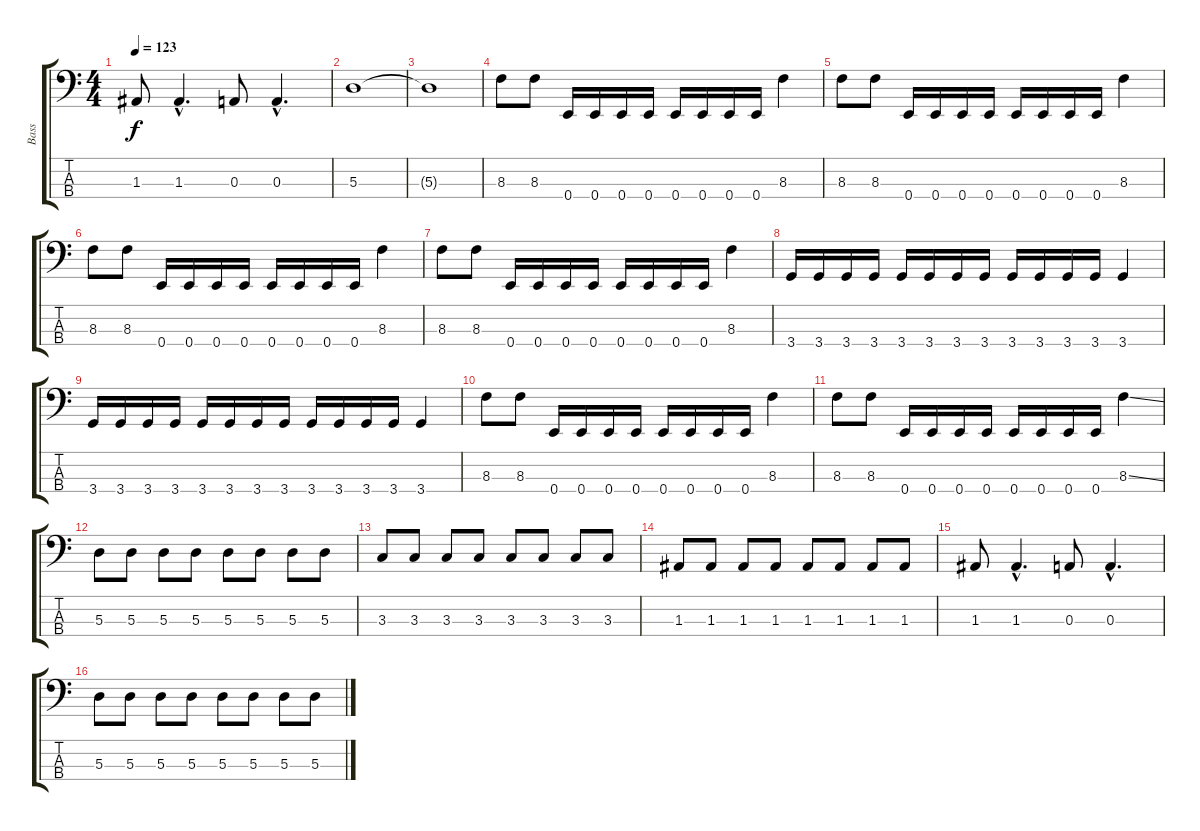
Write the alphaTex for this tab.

\track ("Bass" "Bass") {instrument electricbassfinger}
\staff {score tabs}
\tuning (G2 D2 A1 E1) {hide}
\ts (4 4)
\tempo 123
\clef f4
\ks c
1.3.8{dy f} 1.3{hac}.4{d} 0.3.8 0.3{hac}.4{d} |
5.3.1 |
5.3{t}.1 |
8.3.8 8.3.8 0.4.16 0.4.16 0.4.16 0.4.16 0.4.16 0.4.16 0.4.16 0.4.16 8.3.4 |
8.3.8 8.3.8 0.4.16 0.4.16 0.4.16 0.4.16 0.4.16 0.4.16 0.4.16 0.4.16 8.3.4 |
8.3.8 8.3.8 0.4.16 0.4.16 0.4.16 0.4.16 0.4.16 0.4.16 0.4.16 0.4.16 8.3.4 |
8.3.8 8.3.8 0.4.16 0.4.16 0.4.16 0.4.16 0.4.16 0.4.16 0.4.16 0.4.16 8.3.4 |
3.4.16 3.4.16 3.4.16 3.4.16 3.4.16 3.4.16 3.4.16 3.4.16 3.4.16 3.4.16 3.4.16 3.4.16 3.4.4 |
3.4.16 3.4.16 3.4.16 3.4.16 3.4.16 3.4.16 3.4.16 3.4.16 3.4.16 3.4.16 3.4.16 3.4.16 3.4.4 |
8.3.8 8.3.8 0.4.16 0.4.16 0.4.16 0.4.16 0.4.16 0.4.16 0.4.16 0.4.16 8.3.4 |
8.3.8 8.3.8 0.4.16 0.4.16 0.4.16 0.4.16 0.4.16 0.4.16 0.4.16 0.4.16 8.3{ss}.4 |
5.3.8 5.3.8 5.3.8 5.3.8 5.3.8 5.3.8 5.3.8 5.3.8 |
3.3.8 3.3.8 3.3.8 3.3.8 3.3.8 3.3.8 3.3.8 3.3.8 |
1.3.8 1.3.8 1.3.8 1.3.8 1.3.8 1.3.8 1.3.8 1.3.8 |
1.3.8 1.3{hac}.4{d} 0.3.8 0.3{hac}.4{d} |
5.3.8 5.3.8 5.3.8 5.3.8 5.3.8 5.3.8 5.3.8 5.3.8
